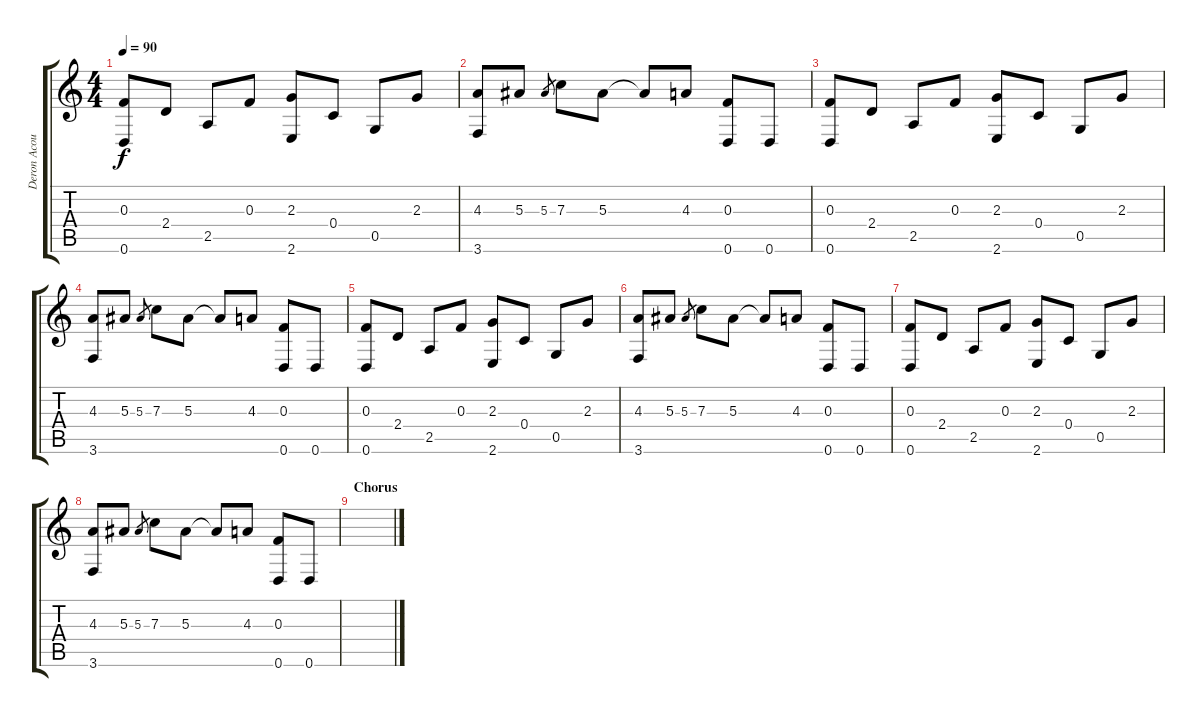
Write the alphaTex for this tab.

\track ("Deron Acoustic" "Deron Acou") {instrument acousticguitarsteel}
\staff {score tabs}
\tuning (D4 A3 F3 C3 G2 D2) {hide}
\ts (4 4)
\tempo 90
\clef g2
\ks c
(0.3 0.6).8{dy f} 2.4.8 2.5.8 0.3.8 (2.3 2.6).8 0.4.8 0.5.8 2.3.8 |
(4.3 3.6).8 5.3.8 5.3.8{gr} 7.3.8 5.3.8 5.3{t}.8 4.3.8 (0.3 0.6).8 0.6.8 |
(0.3 0.6).8 2.4.8 2.5.8 0.3.8 (2.3 2.6).8 0.4.8 0.5.8 2.3.8 |
(4.3 3.6).8 5.3.8 5.3.8{gr} 7.3.8 5.3.8 5.3{t}.8 4.3.8 (0.3 0.6).8 0.6.8 |
(0.3 0.6).8 2.4.8 2.5.8 0.3.8 (2.3 2.6).8 0.4.8 0.5.8 2.3.8 |
(4.3 3.6).8 5.3.8 5.3.8{gr} 7.3.8 5.3.8 5.3{t}.8 4.3.8 (0.3 0.6).8 0.6.8 |
(0.3 0.6).8 2.4.8 2.5.8 0.3.8 (2.3 2.6).8 0.4.8 0.5.8 2.3.8 |
(4.3 3.6).8 5.3.8 5.3.8{gr} 7.3.8 5.3.8 5.3{t}.8 4.3.8 (0.3 0.6).8 0.6.8 |
\section ("" "Chorus")
